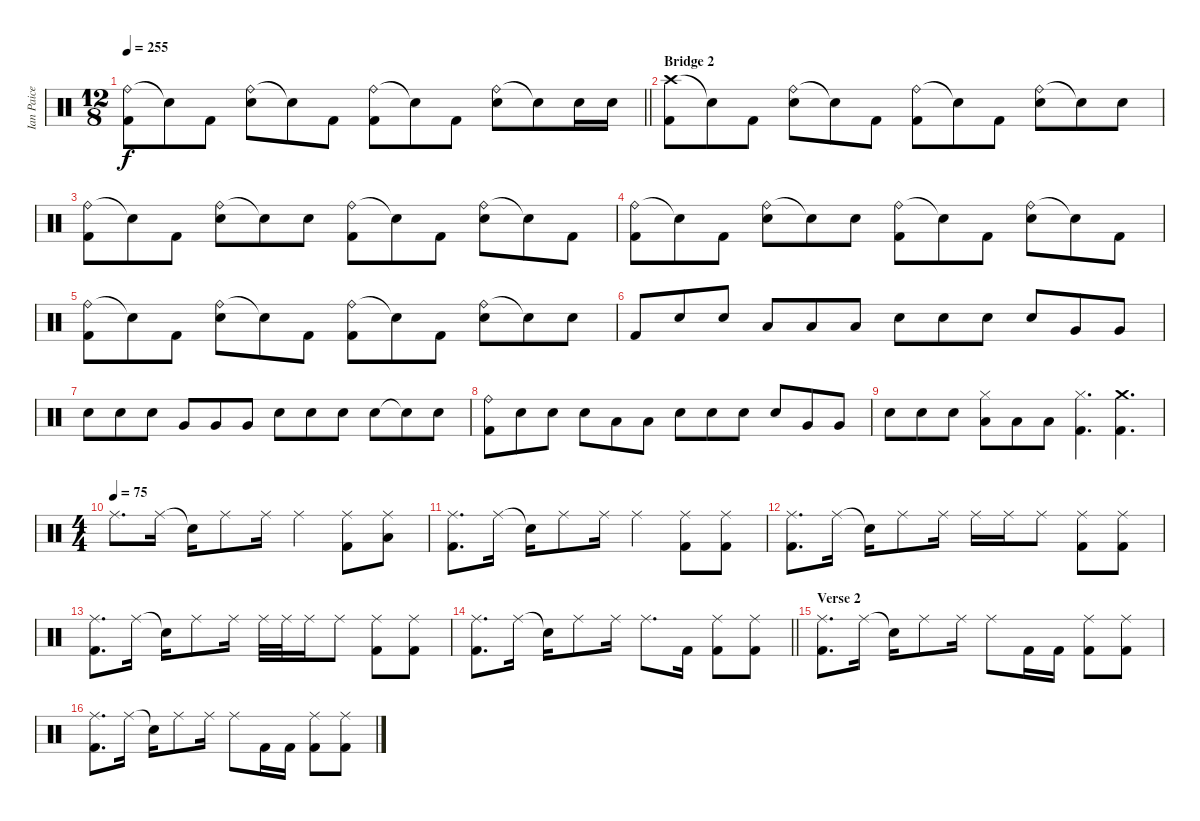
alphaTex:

\track ("Ian Paice" "Ian Paice") {instrument percussion}
\staff {score}
\articulation defaults
\ts (12 8)
\tempo 255
\clef neutral
\barLineRight lightlight
\ks c
("Ride (bell)" "Kick (hit) 2").8{dy f} "Snare (hit)"{t}.8 "Kick (hit) 2".8 ("Ride (bell)" "Electric Snare (hit)").8 "Snare (hit)"{t}.8 "Kick (hit) 2".8 ("Ride (bell)" "Kick (hit) 2").8 "Snare (hit)"{t}.8 "Kick (hit) 2".8 ("Ride (bell)" "Electric Snare (hit)").8 "Snare (hit)"{t}.8 "Electric Snare (hit)".16 "Electric Snare (hit)".16 |
\section ("" "Bridge 2")
("Crash high (hit)" "Kick (hit) 2").8 "Snare (hit)"{t}.8 "Kick (hit) 2".8 ("Ride (bell)" "Electric Snare (hit)").8 "Snare (hit)"{t}.8 "Kick (hit) 2".8 ("Ride (bell)" "Kick (hit) 2").8 "Snare (hit)"{t}.8 "Kick (hit) 2".8 ("Ride (bell)" "Electric Snare (hit)").8 "Snare (hit)"{t}.8 "Electric Snare (hit)".8 |
("Ride (bell)" "Kick (hit) 2").8 "Snare (hit)"{t}.8 "Kick (hit) 2".8 ("Ride (bell)" "Electric Snare (hit)").8 "Snare (hit)"{t}.8 "Electric Snare (hit)".8 ("Ride (bell)" "Kick (hit) 2").8 "Snare (hit)"{t}.8 "Kick (hit) 2".8 ("Ride (bell)" "Electric Snare (hit)").8 "Snare (hit)"{t}.8 "Kick (hit) 2".8 |
("Ride (bell)" "Kick (hit) 2").8 "Snare (hit)"{t}.8 "Kick (hit) 2".8 ("Ride (bell)" "Electric Snare (hit)").8 "Snare (hit)"{t}.8 "Electric Snare (hit)".8 ("Ride (bell)" "Kick (hit) 2").8 "Snare (hit)"{t}.8 "Kick (hit) 2".8 ("Ride (bell)" "Electric Snare (hit)").8 "Snare (hit)"{t}.8 "Kick (hit) 2".8 |
("Ride (bell)" "Kick (hit) 2").8 "Snare (hit)"{t}.8 "Kick (hit) 2".8 ("Ride (bell)" "Electric Snare (hit)").8 "Snare (hit)"{t}.8 "Kick (hit) 2".8 ("Ride (bell)" "Kick (hit) 2").8 "Snare (hit)"{t}.8 "Kick (hit) 2".8 ("Ride (bell)" "Electric Snare (hit)").8 "Snare (hit)"{t}.8 "Electric Snare (hit)".8 |
"Kick (hit) 2".8 "Electric Snare (hit)".8 "Electric Snare (hit)".8 "Low Tom (hit)".8 "Low Tom (hit)".8 "Low Tom (hit)".8 "Electric Snare (hit)".8 "Electric Snare (hit)".8 "Electric Snare (hit)".8 "Electric Snare (hit)".8 "Very Low Tom (hit)".8 "Very Low Tom (hit)".8 |
"Electric Snare (hit)".8 "Electric Snare (hit)".8 "Electric Snare (hit)".8 "Very Low Tom (hit)".8 "Very Low Tom (hit)".8 "Very Low Tom (hit)".8 "Electric Snare (hit)".8 "Electric Snare (hit)".8 "Electric Snare (hit)".8 "Electric Snare (hit)".8 "Snare (hit)"{t}.8 "Electric Snare (hit)".8 |
("Ride (bell)" "Kick (hit) 2").8 "Electric Snare (hit)".8 "Electric Snare (hit)".8 "Electric Snare (hit)".8 "Low Tom (hit)".8 "Low Tom (hit)".8 "Electric Snare (hit)".8 "Electric Snare (hit)".8 "Electric Snare (hit)".8 "Electric Snare (hit)".8 "Very Low Tom (hit)".8 "Very Low Tom (hit)".8 |
"Electric Snare (hit)".8 "Electric Snare (hit)".8 "Electric Snare (hit)".8 ("Hi-Hat (closed)" "Low Tom (hit)").8 "Low Tom (hit)".8 "Low Tom (hit)".8 ("Hi-Hat (closed)" "Kick (hit) 2").4{d} ("Crash medium (hit)" "Kick (hit) 2").4{d} |
\ts (4 4)
\tempo (75)
"Ride (middle)".8{d} "Ride (middle)".16 "Snare (hit)"{t}.16 "Ride (middle)".8 "Ride (middle)".16 "Ride (middle)".4 ("Ride (middle)" "Kick (hit) 2").8 ("Ride (middle)" "Low Floor Tom (hit)").8 |
("Ride (middle)" "Kick (hit) 2").8{d} "Ride (middle)".16 "Snare (hit)"{t}.16 "Ride (middle)".8 "Ride (middle)".16 "Ride (middle)".4 ("Ride (middle)" "Kick (hit) 2").8 ("Ride (middle)" "Kick (hit) 2").8 |
("Ride (middle)" "Kick (hit) 2").8{d} "Ride (middle)".16 "Snare (hit)"{t}.16 "Ride (middle)".8 "Ride (middle)".16 "Ride (middle)".16 "Ride (middle)".16 "Ride (middle)".8 ("Ride (middle)" "Kick (hit) 2").8 ("Ride (middle)" "Kick (hit) 2").8 |
("Ride (middle)" "Kick (hit) 2").8{d} "Ride (middle)".16 "Snare (hit)"{t}.16 "Ride (middle)".8 "Ride (middle)".16 "Ride (middle)".32 "Ride (middle)".32 "Ride (middle)".16 "Ride (middle)".8 ("Ride (middle)" "Kick (hit) 2").8 ("Ride (middle)" "Kick (hit) 2").8 |
\barLineRight lightlight
("Ride (middle)" "Kick (hit) 2").8{d} "Ride (middle)".16 "Snare (hit)"{t}.16 "Ride (middle)".8 "Ride (middle)".16 "Ride (middle)".8{d} "Kick (hit) 2".16 ("Ride (middle)" "Kick (hit) 2").8 ("Ride (middle)" "Kick (hit) 2").8 |
\section ("" "Verse 2")
("Ride (middle)" "Kick (hit) 2").8{d} "Ride (middle)".16 "Snare (hit)"{t}.16 "Ride (middle)".8 "Ride (middle)".16 "Ride (middle)".8 "Kick (hit) 2"{x}.16 "Kick (hit) 2".16 ("Ride (middle)" "Kick (hit) 2").8 ("Ride (middle)" "Kick (hit) 2").8 |
("Ride (middle)" "Kick (hit) 2").8{d} "Ride (middle)".16 "Snare (hit)"{t}.16 "Ride (middle)".8 "Ride (middle)".16 "Ride (middle)".8 "Kick (hit) 2"{x}.16 "Kick (hit) 2".16 ("Ride (middle)" "Kick (hit) 2").8 ("Ride (middle)" "Kick (hit) 2").8
